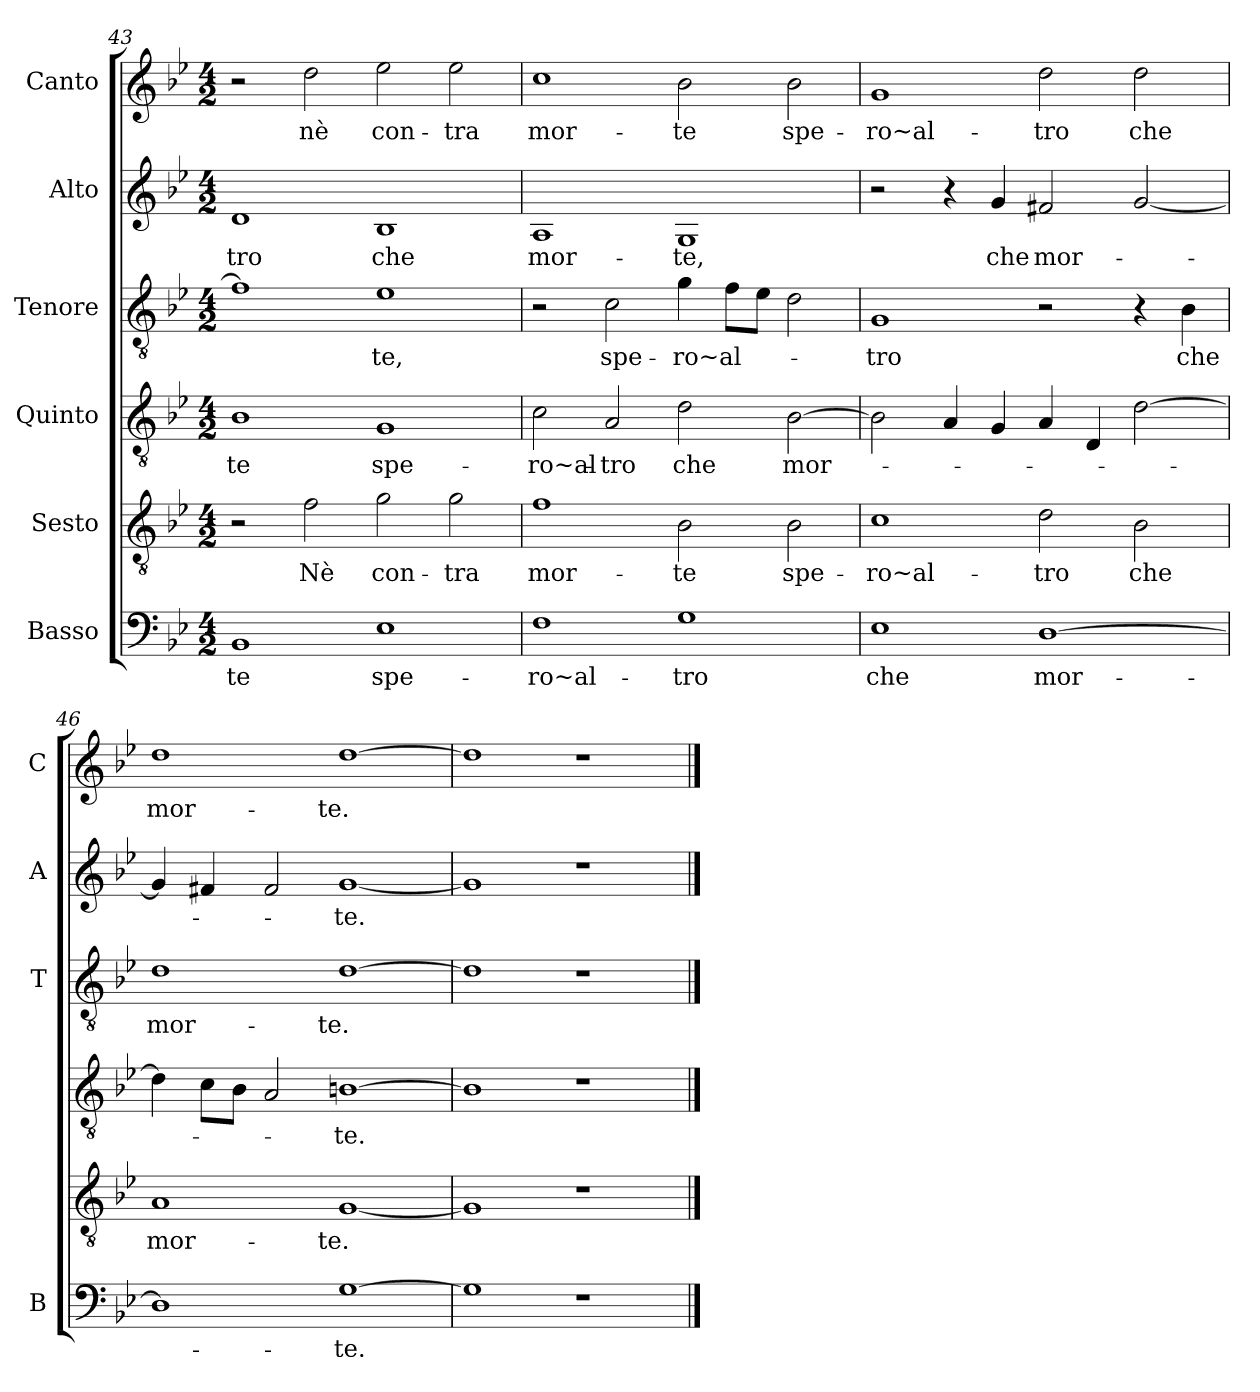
**kern	**text	**kern	**text	**kern	**text	**kern	**text	**kern	**text	**kern	**text
*part6	*part6	*part5	*part5	*part4	*part4	*part3	*part3	*part2	*part2	*part1	*part1
*staff6	*staff6	*staff5	*staff5	*staff4	*staff4	*staff3	*staff3	*staff2	*staff2	*staff1	*staff1
*I"Basso	*	*I"Sesto	*	*I"Quinto	*	*I"Tenore	*	*I"Alto	*	*I"Canto	*
*I'B	*	*	*	*	*	*I'T	*	*I'A	*	*I'C	*
*clefF4	*	*clefGv2	*	*clefGv2	*	*clefGv2	*	*clefG2	*	*clefG2	*
*k[b-e-]	*	*k[b-e-]	*	*k[b-e-]	*	*k[b-e-]	*	*k[b-e-]	*	*k[b-e-]	*
*B-:	*	*B-:	*	*B-:	*	*B-:	*	*B-:	*	*B-:	*
*M4/2	*	*M4/2	*	*M4/2	*	*M4/2	*	*M4/2	*	*M4/2	*
=43	=43	=43	=43	=43	=43	=43	=43	=43	=43	=43	=43
!	!LO:LY:b	!	!	!	!LO:LY:b	!	!	!	!LO:LY:b	!	!
1BB-	-te	2r	.	1B-	-te	1f]	.	1d	-tro	2r	.
!	!	!	!LO:LY:b	!	!	!	!	!	!	!	!LO:LY:b
.	.	2f\	Nè	.	.	.	.	.	.	2dd\	nè
!	!LO:LY:b	!	!LO:LY:b	!	!LO:LY:b	!	!LO:LY:b	!	!LO:LY:b	!	!LO:LY:b
1E-	spe-	2g\	con-	1G	spe-	1e-	-te,	1B-	che	2ee-\	con-
!	!	!	!LO:LY:b	!	!	!	!	!	!	!	!LO:LY:b
.	.	2g\	-tra	.	.	.	.	.	.	2ee-\	-tra
=44	=44	=44	=44	=44	=44	=44	=44	=44	=44	=44	=44
!	!LO:LY:b	!	!LO:LY:b	!	!LO:LY:b	!	!	!	!LO:LY:b	!	!LO:LY:b
1F	-ro~al-	1f	mor-	2c\	-ro~al-	2r	.	1A	mor-	1cc	mor-
!	!	!	!	!	!LO:LY:b	!	!LO:LY:b	!	!	!	!
.	.	.	.	2A/	-tro	2c\	spe-	.	.	.	.
!	!LO:LY:b	!	!LO:LY:b	!	!LO:LY:b	!	!LO:LY:b	!	!LO:LY:b	!	!LO:LY:b
1G	-tro	2B-\	-te	2d\	che	4g\	-ro~al-	1G	-te,	2b-\	-te
.	.	.	.	.	.	8f\L	.	.	.	.	.
.	.	.	.	.	.	8e-\J	.	.	.	.	.
!	!	!	!LO:LY:b	!	!LO:LY:b	!	!	!	!	!	!LO:LY:b
.	.	2B-\	spe-	[2B-\	mor-	2d\	.	.	.	2b-\	spe-
!!LO:PB:g=z
=45	=45	=45	=45	=45	=45	=45	=45	=45	=45	=45	=45
!	!LO:LY:b	!	!LO:LY:b	!	!	!	!LO:LY:b	!	!	!	!LO:LY:b
1E-	che	1c	-ro~al-	2B-\]	.	1G	-tro	2r	.	1g	-ro~al-
.	.	.	.	4A/	.	.	.	4r	.	.	.
!	!	!	!	!	!	!	!	!	!LO:LY:b	!	!
.	.	.	.	4G/	.	.	.	4g/	che	.	.
!	!LO:LY:b	!	!LO:LY:b	!	!	!	!	!	!LO:LY:b	!	!LO:LY:b
[1D	mor-	2d\	-tro	4A/	.	2r	.	2f#X/	mor-	2dd\	-tro
.	.	.	.	4D/	.	.	.	.	.	.	.
!	!	!	!LO:LY:b	!	!	!	!	!	!	!	!LO:LY:b
.	.	2B-\	che	[2d\	.	4r	.	[2g/	.	2dd\	che
!	!	!	!	!	!	!	!LO:LY:b	!	!	!	!
.	.	.	.	.	.	4B-\	che	.	.	.	.
=46	=46	=46	=46	=46	=46	=46	=46	=46	=46	=46	=46
!	!	!	!LO:LY:b	!	!	!	!LO:LY:b	!	!	!	!LO:LY:b
1D]	.	1A	mor-	4d\]	.	1d	mor-	4g/]	.	1dd	mor-
.	.	.	.	8c\L	.	.	.	4f#X/	.	.	.
.	.	.	.	8B-\J	.	.	.	.	.	.	.
.	.	.	.	2A/	.	.	.	2f#/	.	.	.
!	!LO:LY:b	!	!LO:LY:b	!	!LO:LY:b	!	!LO:LY:b	!	!LO:LY:b	!	!LO:LY:b
[1G	-te.	[1G	-te.	[1Bn	-te.	[1d	-te.	[1g	-te.	[1dd	-te.
=47	=47	=47	=47	=47	=47	=47	=47	=47	=47	=47	=47
1G]	.	1G]	.	1B]	.	1d]	.	1g]	.	1dd]	.
1r	.	1r	.	1r	.	1r	.	1r	.	1r	.
==	==	==	==	==	==	==	==	==	==	==	==
*-	*-	*-	*-	*-	*-	*-	*-	*-	*-	*-	*-
